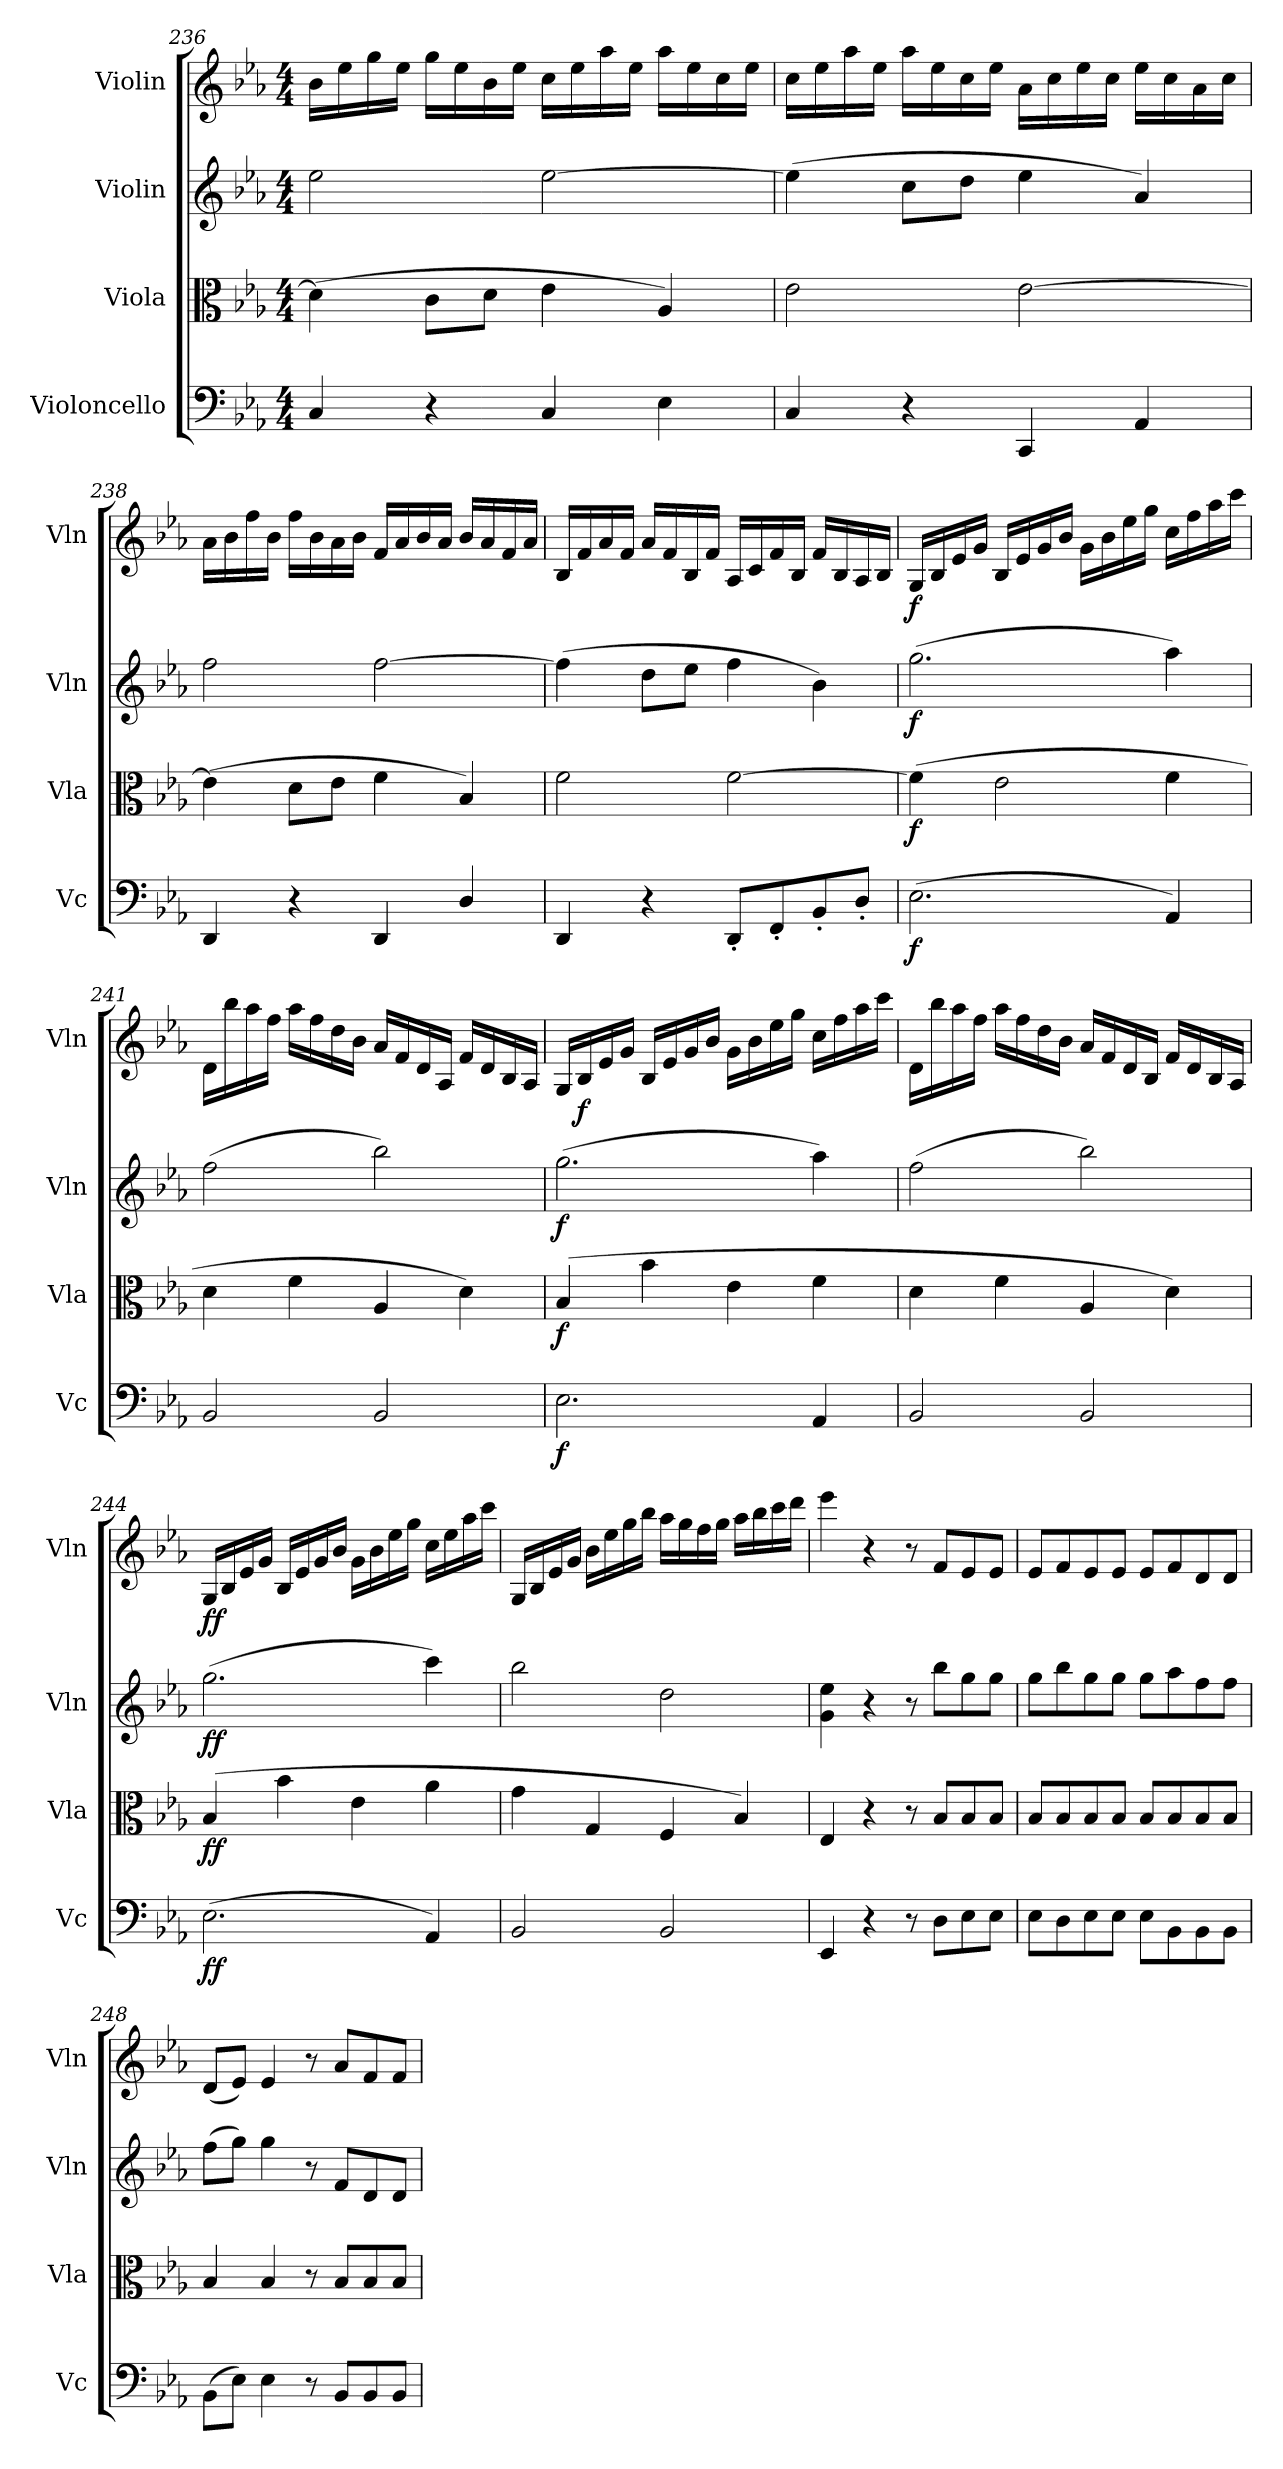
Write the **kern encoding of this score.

**kern	**dynam	**kern	**dynam	**kern	**dynam	**kern	**dynam
*part4	*part4	*part3	*part3	*part2	*part2	*part1	*part1
*staff4	*staff4	*staff3	*staff3	*staff2	*staff2	*staff1	*staff1
*I"Violoncello	*	*I"Viola	*	*I"Violin	*	*I"Violin	*
*I'Vc	*	*I'Vla	*	*I'Vln	*	*I'Vln	*
*clefF4	*	*clefC3	*	*clefG2	*	*clefG2	*
*k[b-e-a-]	*	*k[b-e-a-]	*	*k[b-e-a-]	*	*k[b-e-a-]	*
*E-:	*	*E-:	*	*E-:	*	*E-:	*
*M4/4	*	*M4/4	*	*M4/4	*	*M4/4	*
=236	=236	=236	=236	=236	=236	=236	=236
4C/	.	(4d\]	.	2ee-\	.	16b-\LL	.
.	.	.	.	.	.	16ee-\	.
.	.	.	.	.	.	16gg\	.
.	.	.	.	.	.	16ee-\JJ	.
4r	.	8c\L	.	.	.	16gg\LL	.
.	.	.	.	.	.	16ee-\	.
.	.	8d\J	.	.	.	16b-\	.
.	.	.	.	.	.	16ee-\JJ	.
4C/	.	4e-\	.	[2ee-\	.	16cc\LL	.
.	.	.	.	.	.	16ee-\	.
.	.	.	.	.	.	16aa-\	.
.	.	.	.	.	.	16ee-\JJ	.
4E-\	.	4A-/)	.	.	.	16aa-\LL	.
.	.	.	.	.	.	16ee-\	.
.	.	.	.	.	.	16cc\	.
.	.	.	.	.	.	16ee-\JJ	.
=237	=237	=237	=237	=237	=237	=237	=237
4C/	.	2e-\	.	(4ee-\]	.	16cc\LL	.
.	.	.	.	.	.	16ee-\	.
.	.	.	.	.	.	16aa-\	.
.	.	.	.	.	.	16ee-\JJ	.
4r	.	.	.	8cc\L	.	16aa-\LL	.
.	.	.	.	.	.	16ee-\	.
.	.	.	.	8dd\J	.	16cc\	.
.	.	.	.	.	.	16ee-\JJ	.
4CC/	.	[2e-\	.	4ee-\	.	16a-\LL	.
.	.	.	.	.	.	16cc\	.
.	.	.	.	.	.	16ee-\	.
.	.	.	.	.	.	16cc\JJ	.
4AA-/	.	.	.	4a-/)	.	16ee-\LL	.
.	.	.	.	.	.	16cc\	.
.	.	.	.	.	.	16a-\	.
.	.	.	.	.	.	16cc\JJ	.
=238	=238	=238	=238	=238	=238	=238	=238
4DD/	.	(4e-\]	.	2ff\	.	16a-\LL	.
.	.	.	.	.	.	16b-\	.
.	.	.	.	.	.	16ff\	.
.	.	.	.	.	.	16b-\JJ	.
4r	.	8d\L	.	.	.	16ff\LL	.
.	.	.	.	.	.	16b-\	.
.	.	8e-\J	.	.	.	16a-\	.
.	.	.	.	.	.	16b-\JJ	.
4DD/	.	4f\	.	[2ff\	.	16f/LL	.
.	.	.	.	.	.	16a-/	.
.	.	.	.	.	.	16b-/	.
.	.	.	.	.	.	16a-/JJ	.
4D/	.	4B-/)	.	.	.	16b-/LL	.
.	.	.	.	.	.	16a-/	.
.	.	.	.	.	.	16f/	.
.	.	.	.	.	.	16a-/JJ	.
=239	=239	=239	=239	=239	=239	=239	=239
4DD/	.	2f\	.	(4ff\]	.	16B-/LL	.
.	.	.	.	.	.	16f/	.
.	.	.	.	.	.	16a-/	.
.	.	.	.	.	.	16f/JJ	.
4r	.	.	.	8dd\L	.	16a-/LL	.
.	.	.	.	.	.	16f/	.
.	.	.	.	8ee-\J	.	16B-/	.
.	.	.	.	.	.	16f/JJ	.
8DD'/L	.	[2f\	.	4ff\	.	16A-/LL	.
.	.	.	.	.	.	16c/	.
8FF'/	.	.	.	.	.	16f/	.
.	.	.	.	.	.	16B-/JJ	.
8BB-'/	.	.	.	4b-\)	.	16f/LL	.
.	.	.	.	.	.	16B-/	.
8D'/J	.	.	.	.	.	16A-/	.
.	.	.	.	.	.	16B-/JJ	.
=240	=240	=240	=240	=240	=240	=240	=240
(2.E-\	f	(4f\]	f	(2.gg\	f	16G/LL	f
.	.	.	.	.	.	16B-/	.
.	.	.	.	.	.	16e-/	.
.	.	.	.	.	.	16g/JJ	.
.	.	2e-\	.	.	.	16B-/LL	.
.	.	.	.	.	.	16e-/	.
.	.	.	.	.	.	16g/	.
.	.	.	.	.	.	16b-/JJ	.
.	.	.	.	.	.	16g\LL	.
.	.	.	.	.	.	16b-\	.
.	.	.	.	.	.	16ee-\	.
.	.	.	.	.	.	16gg\JJ	.
4AA-/)	.	4f\	.	4aa-\)	.	16cc\LL	.
.	.	.	.	.	.	16ff\	.
.	.	.	.	.	.	16aa-\	.
.	.	.	.	.	.	16ccc\JJ	.
=241	=241	=241	=241	=241	=241	=241	=241
2BB-/	.	4d\	.	(2ff\	.	16d\LL	.
.	.	.	.	.	.	16bb-\	.
.	.	.	.	.	.	16aa-\	.
.	.	.	.	.	.	16ff\JJ	.
.	.	4f\	.	.	.	16aa-\LL	.
.	.	.	.	.	.	16ff\	.
.	.	.	.	.	.	16dd\	.
.	.	.	.	.	.	16b-\JJ	.
2BB-/	.	4A-/	.	2bb-\)	.	16a-/LL	.
.	.	.	.	.	.	16f/	.
.	.	.	.	.	.	16d/	.
.	.	.	.	.	.	16A-/JJ	.
.	.	4d\)	.	.	.	16f/LL	.
.	.	.	.	.	.	16d/	.
.	.	.	.	.	.	16B-/	.
.	.	.	.	.	.	16A-/JJ	.
=242	=242	=242	=242	=242	=242	=242	=242
2.E-\	f	(4B-/	f	(2.gg\	f	16G/LL	.
.	.	.	.	.	.	16B-/	f
.	.	.	.	.	.	16e-/	.
.	.	.	.	.	.	16g/JJ	.
.	.	4b-\	.	.	.	16B-/LL	.
.	.	.	.	.	.	16e-/	.
.	.	.	.	.	.	16g/	.
.	.	.	.	.	.	16b-/JJ	.
.	.	4e-\	.	.	.	16g\LL	.
.	.	.	.	.	.	16b-\	.
.	.	.	.	.	.	16ee-\	.
.	.	.	.	.	.	16gg\JJ	.
4AA-/	.	4f\	.	4aa-\)	.	16cc\LL	.
.	.	.	.	.	.	16ff\	.
.	.	.	.	.	.	16aa-\	.
.	.	.	.	.	.	16ccc\JJ	.
=243	=243	=243	=243	=243	=243	=243	=243
2BB-/	.	4d\	.	(2ff\	.	16d/LL	.
.	.	.	.	.	.	16bb-\	.
.	.	.	.	.	.	16aa-\	.
.	.	.	.	.	.	16ff\JJ	.
.	.	4f\	.	.	.	16aa-\LL	.
.	.	.	.	.	.	16ff\	.
.	.	.	.	.	.	16dd\	.
.	.	.	.	.	.	16b-\JJ	.
2BB-/	.	4A-/	.	2bb-\)	.	16a-/LL	.
.	.	.	.	.	.	16f/	.
.	.	.	.	.	.	16d/	.
.	.	.	.	.	.	16B-/JJ	.
.	.	4d\)	.	.	.	16f/LL	.
.	.	.	.	.	.	16d/	.
.	.	.	.	.	.	16B-/	.
.	.	.	.	.	.	16A-/JJ	.
=244	=244	=244	=244	=244	=244	=244	=244
(2.E-\	ff	(4B-/	ff	(2.gg\	ff	16G/LL	ff
.	.	.	.	.	.	16B-/	.
.	.	.	.	.	.	16e-/	.
.	.	.	.	.	.	16g/JJ	.
.	.	4b-\	.	.	.	16B-/LL	.
.	.	.	.	.	.	16e-/	.
.	.	.	.	.	.	16g/	.
.	.	.	.	.	.	16b-/JJ	.
.	.	4e-\	.	.	.	16g\LL	.
.	.	.	.	.	.	16b-\	.
.	.	.	.	.	.	16ee-\	.
.	.	.	.	.	.	16gg\JJ	.
4AA-/)	.	4a-\	.	4ccc\)	.	16cc\LL	.
.	.	.	.	.	.	16ee-\	.
.	.	.	.	.	.	16aa-\	.
.	.	.	.	.	.	16ccc\JJ	.
=245	=245	=245	=245	=245	=245	=245	=245
2BB-/	.	4g\	.	2bb-\	.	16G/LL	.
.	.	.	.	.	.	16B-/	.
.	.	.	.	.	.	16e-/	.
.	.	.	.	.	.	16g/JJ	.
.	.	4G/	.	.	.	16b-\LL	.
.	.	.	.	.	.	16ee-\	.
.	.	.	.	.	.	16gg\	.
.	.	.	.	.	.	16bb-\JJ	.
2BB-/	.	4F/	.	2dd\	.	16aa-\LL	.
.	.	.	.	.	.	16gg\	.
.	.	.	.	.	.	16ff\	.
.	.	.	.	.	.	16gg\JJ	.
.	.	4B-/)	.	.	.	16aa-\LL	.
.	.	.	.	.	.	16bb-\	.
.	.	.	.	.	.	16ccc\	.
.	.	.	.	.	.	16ddd\JJ	.
=246	=246	=246	=246	=246	=246	=246	=246
4EE-/	.	4E-/	.	4g\ 4ee-\	.	4eee-\	.
4r	.	4r	.	4r	.	4r	.
8r	.	8r	.	8r	.	8r	.
8D\L	.	8B-/L	.	8bb-\L	.	8f/L	.
8E-\	.	8B-/	.	8gg\	.	8e-/	.
8E-\J	.	8B-/J	.	8gg\J	.	8e-/J	.
=247	=247	=247	=247	=247	=247	=247	=247
8E-\L	.	8B-/L	.	8gg\L	.	8e-/L	.
8D\	.	8B-/	.	8bb-\	.	8f/	.
8E-\	.	8B-/	.	8gg\	.	8e-/	.
8E-\J	.	8B-/J	.	8gg\J	.	8e-/J	.
8E-\L	.	8B-/L	.	8gg\L	.	8e-/L	.
8BB-\	.	8B-/	.	8aa-\	.	8f/	.
8BB-\	.	8B-/	.	8ff\	.	8d/	.
8BB-\J	.	8B-/J	.	8ff\J	.	8d/J	.
=248	=248	=248	=248	=248	=248	=248	=248
(8BB-\L	.	4B-/	.	(8ff\L	.	(8d/L	.
8E-\J)	.	.	.	8gg\J)	.	8e-/J)	.
4E-\	.	4B-/	.	4gg\	.	4e-/	.
8r	.	8r	.	8r	.	8r	.
8BB-/L	.	8B-/L	.	8f/L	.	8a-/L	.
8BB-/	.	8B-/	.	8d/	.	8f/	.
8BB-/J	.	8B-/J	.	8d/J	.	8f/J	.
=	=	=	=	=	=	=	=
*-	*-	*-	*-	*-	*-	*-	*-
